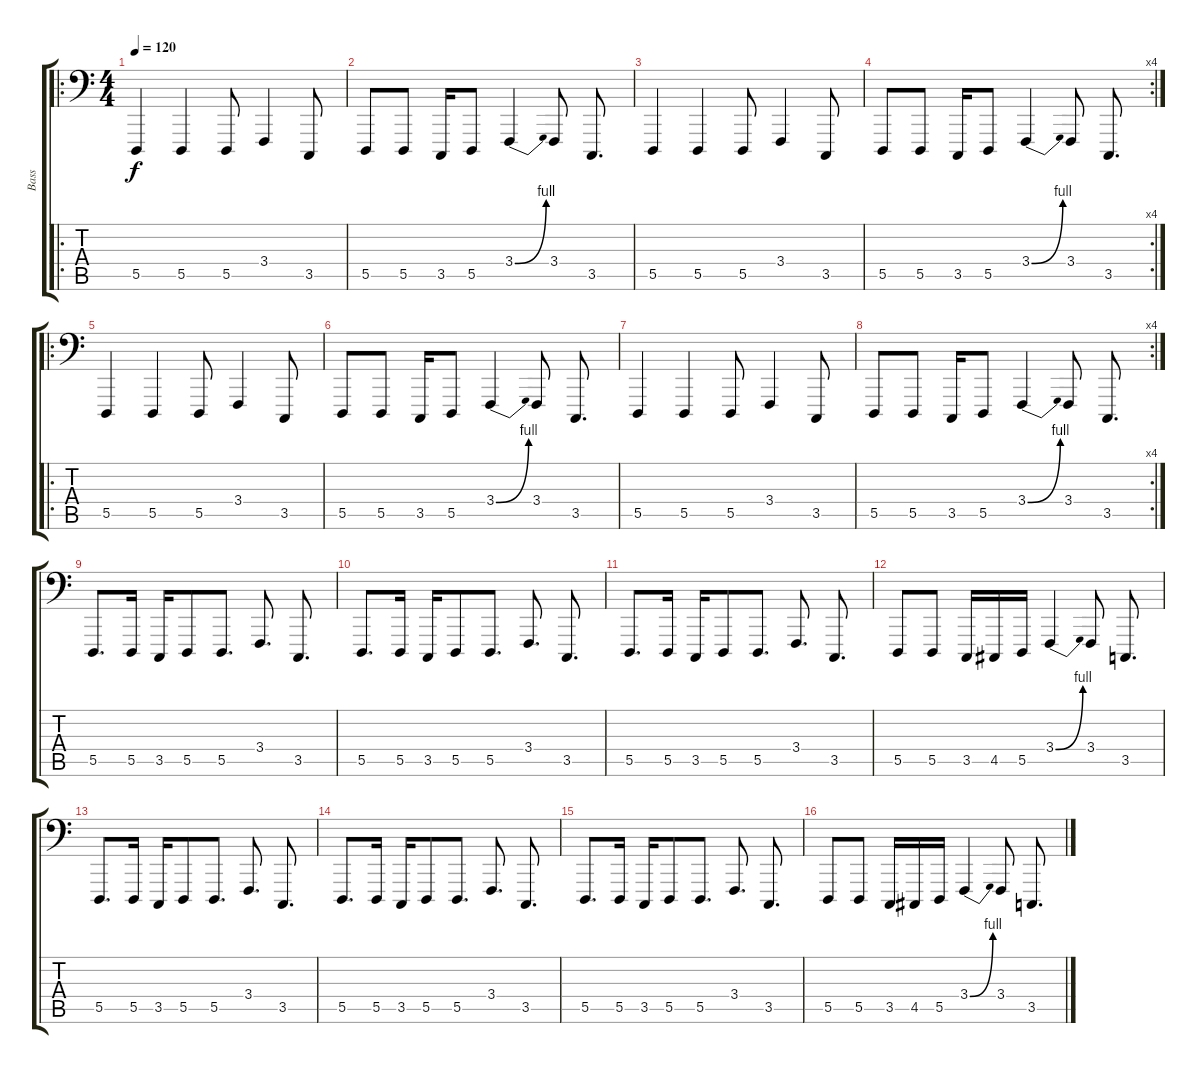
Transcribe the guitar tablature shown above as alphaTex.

\track ("Bass" "Bass") {instrument lead8bassandlead}
\staff {score tabs}
\tuning (E2 B1 G1 D1 A0 E0) {hide}
\ro
\ts (4 4)
\tempo 120
\clef f4
\ks c
5.5.4{dy f} 5.5.4 5.5.8 3.4.4 3.5.8 |
5.5.8 5.5.8 3.5.16 5.5.8 3.4{be (bend 0 0 60 4)}.4 3.4.8 3.5.8{d} |
5.5.4 5.5.4 5.5.8 3.4.4 3.5.8 |
\rc 4
5.5.8 5.5.8 3.5.16 5.5.8 3.4{be (bend 0 0 60 4)}.4 3.4.8 3.5.8{d} |
\ro
5.5.4 5.5.4 5.5.8 3.4.4 3.5.8 |
5.5.8 5.5.8 3.5.16 5.5.8 3.4{be (bend 0 0 60 4)}.4 3.4.8 3.5.8{d} |
5.5.4 5.5.4 5.5.8 3.4.4 3.5.8 |
\rc 4
5.5.8 5.5.8 3.5.16 5.5.8 3.4{be (bend 0 0 60 4)}.4 3.4.8 3.5.8{d} |
5.5.8{d} 5.5.16 3.5.16 5.5.8 5.5.8{d} 3.4.8{d} 3.5.8{d} |
5.5.8{d} 5.5.16 3.5.16 5.5.8 5.5.8{d} 3.4.8{d} 3.5.8{d} |
5.5.8{d} 5.5.16 3.5.16 5.5.8 5.5.8{d} 3.4.8{d} 3.5.8{d} |
5.5.8 5.5.8 3.5.16 4.5.16 5.5.16 3.4{be (bend 0 0 60 4)}.4 3.4.8 3.5.8{d} |
5.5.8{d} 5.5.16 3.5.16 5.5.8 5.5.8{d} 3.4.8{d} 3.5.8{d} |
5.5.8{d} 5.5.16 3.5.16 5.5.8 5.5.8{d} 3.4.8{d} 3.5.8{d} |
5.5.8{d} 5.5.16 3.5.16 5.5.8 5.5.8{d} 3.4.8{d} 3.5.8{d} |
5.5.8 5.5.8 3.5.16 4.5.16 5.5.16 3.4{be (bend 0 0 60 4)}.4 3.4.8 3.5.8{d}
